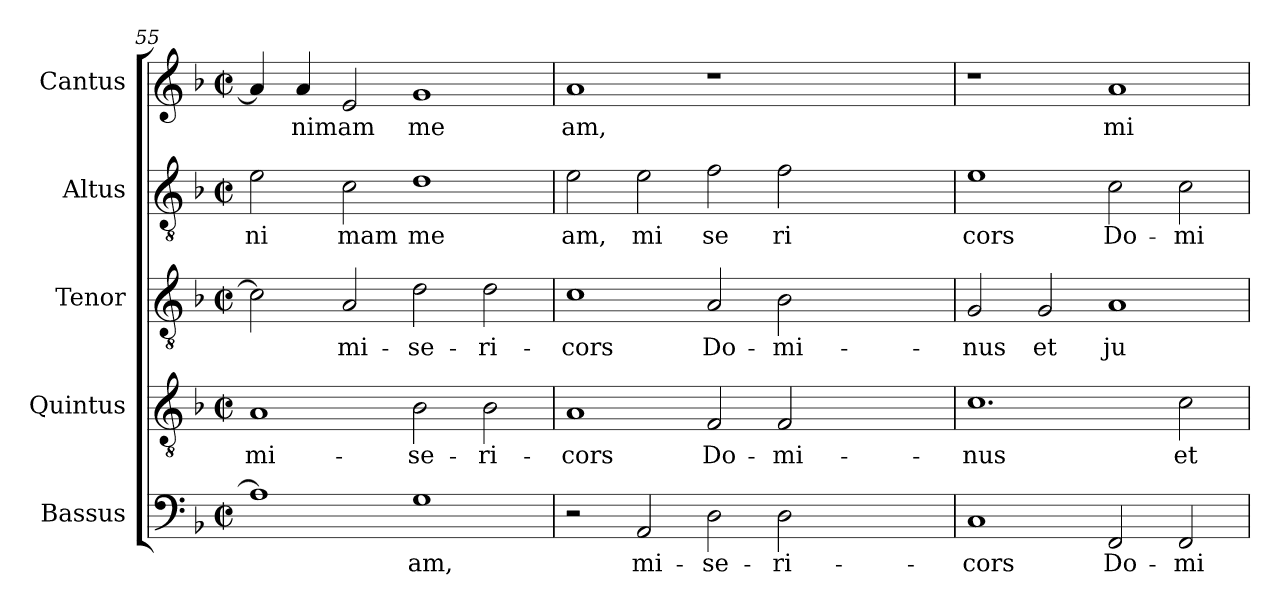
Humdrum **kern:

**kern	**text	**kern	**text	**kern	**text	**kern	**text	**kern	**text
*part5	*part5	*part4	*part4	*part3	*part3	*part2	*part2	*part1	*part1
*staff5	*staff5	*staff4	*staff4	*staff3	*staff3	*staff2	*staff2	*staff1	*staff1
*I"Bassus	*	*I"Quintus	*	*I"Tenor	*	*I"Altus	*	*I"Cantus	*
*clefF4	*	*clefGv2	*	*clefGv2	*	*clefGv2	*	*clefG2	*
*k[b-]	*	*k[b-]	*	*k[b-]	*	*k[b-]	*	*k[b-]	*
*F:	*	*F:	*	*F:	*	*F:	*	*F:	*
*M2/2	*	*M2/2	*	*M2/2	*	*M2/2	*	*M2/2	*
*met(c|)	*	*met(c|)	*	*met(c|)	*	*met(c|)	*	*met(c|)	*
=55	=55	=55	=55	=55	=55	=55	=55	=55	=55
!	!	!	!LO:LY:b:cj	!	!	!	!LO:LY:b:cj	!	!
1A]	.	1A	mi-	2c\]	.	2e\	ni	4a/]	.
!	!	!	!	!	!	!	!	!	!LO:LY:b
.	.	.	.	.	.	.	.	4a/	nimam
!	!	!	!	!	!LO:LY:b:cj	!	!LO:LY:b:cj	!	!
.	.	.	.	2A/	mi-	2c\	mam	2e/	.
!	!LO:LY:b:cj	!	!LO:LY:b:cj	!	!LO:LY:b:cj	!	!LO:LY:b:cj	!	!LO:LY:b:cj
1G	-am,	2B-\	-se-	2d\	-se-	1d	me	1g	me
!	!	!	!LO:LY:b:cj	!	!LO:LY:b:cj	!	!	!	!
.	.	2B-\	-ri-	2d\	-ri-	.	.	.	.
=56	=56	=56	=56	=56	=56	=56	=56	=56	=56
!	!	!	!LO:LY:b:cj	!	!LO:LY:b:cj	!	!LO:LY:b:cj	!	!LO:LY:b:cj
2r	.	1A	-cors	1c	-cors	2e\	am,	1a	am,
!	!LO:LY:b:cj	!	!	!	!	!	!LO:LY:b:cj	!	!
2AA/	mi-	.	.	.	.	2e\	mi	.	.
!	!LO:LY:b:cj	!	!LO:LY:b:cj	!	!LO:LY:b:cj	!	!LO:LY:b:cj	!LO:N:vis=1	!
2D\	-se-	2F/	Do-	2A/	Do-	2f\	se	0r	.
!	!LO:LY:b:cj	!	!LO:LY:b:cj	!	!LO:LY:b:cj	!	!LO:LY:b:cj	!	!
2D\	-ri-	2F/	-mi-	2B-\	-mi-	2f\	ri	.	.
1ryy	.	1ryy	.	1ryy	.	1ryy	.	.	.
!!LO:PB:g=z
=57	=57	=57	=57	=57	=57	=57	=57	=57	=57
!	!LO:LY:b:cj	!	!LO:LY:b:cj	!	!LO:LY:b:cj	!	!LO:LY:b:cj	!	!
1C	-cors	1.c	-nus	2G/	-nus	1e	cors	1r	.
!	!	!	!	!	!LO:LY:b:cj	!	!	!	!
.	.	.	.	2G/	et	.	.	.	.
!	!LO:LY:b:cj	!	!	!	!LO:LY:b:cj	!	!LO:LY:b:cj	!	!LO:LY:b:cj
2FF/	Do-	.	.	1A	ju	2c\	Do-	1a	mi
!	!LO:LY:b:cj	!	!LO:LY:b:cj	!	!	!	!LO:LY:b:cj	!	!
2FF/	-mi-	2c\	et	.	.	2c\	-mi-	.	.
=	=	=	=	=	=	=	=	=	=
*-	*-	*-	*-	*-	*-	*-	*-	*-	*-
